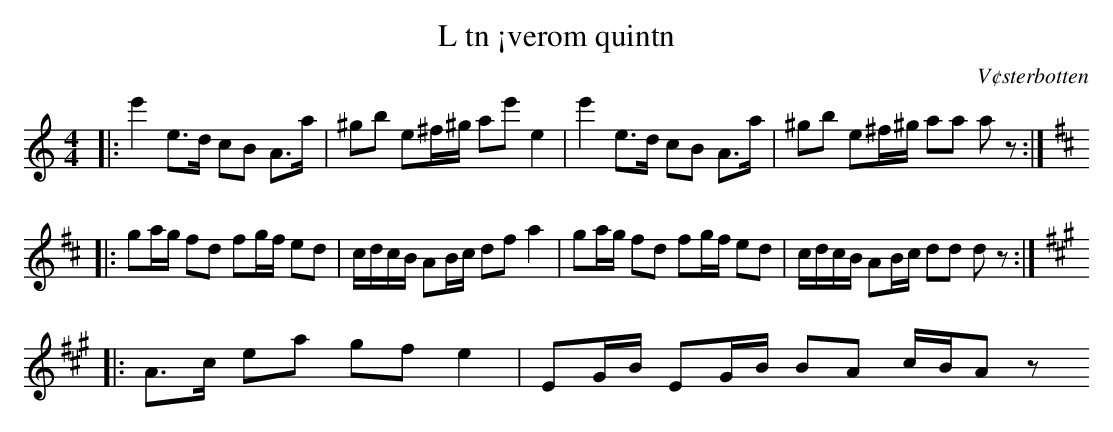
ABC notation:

X:1
T:L tn ¡verom quintn
O:V¢sterbotten
M:4/4
L:1/8
K:Am
|: e'2 e>d cB A>a | ^gb e^f/^g/ ae' e2 | e'2 e>d cB A>a | ^gb e^f/^g/ aa az :|
K:D
|: ga/g/ fd fg/f/ ed | c/d/c/B/ AB/c/ df a2 | ga/g/ fd fg/f/ ed | c/d/c/B/ AB/c/ dd dz :|
K:A
|: A>c ea gf e2 | EG/B/ EG/B/ BA c/B/Az
